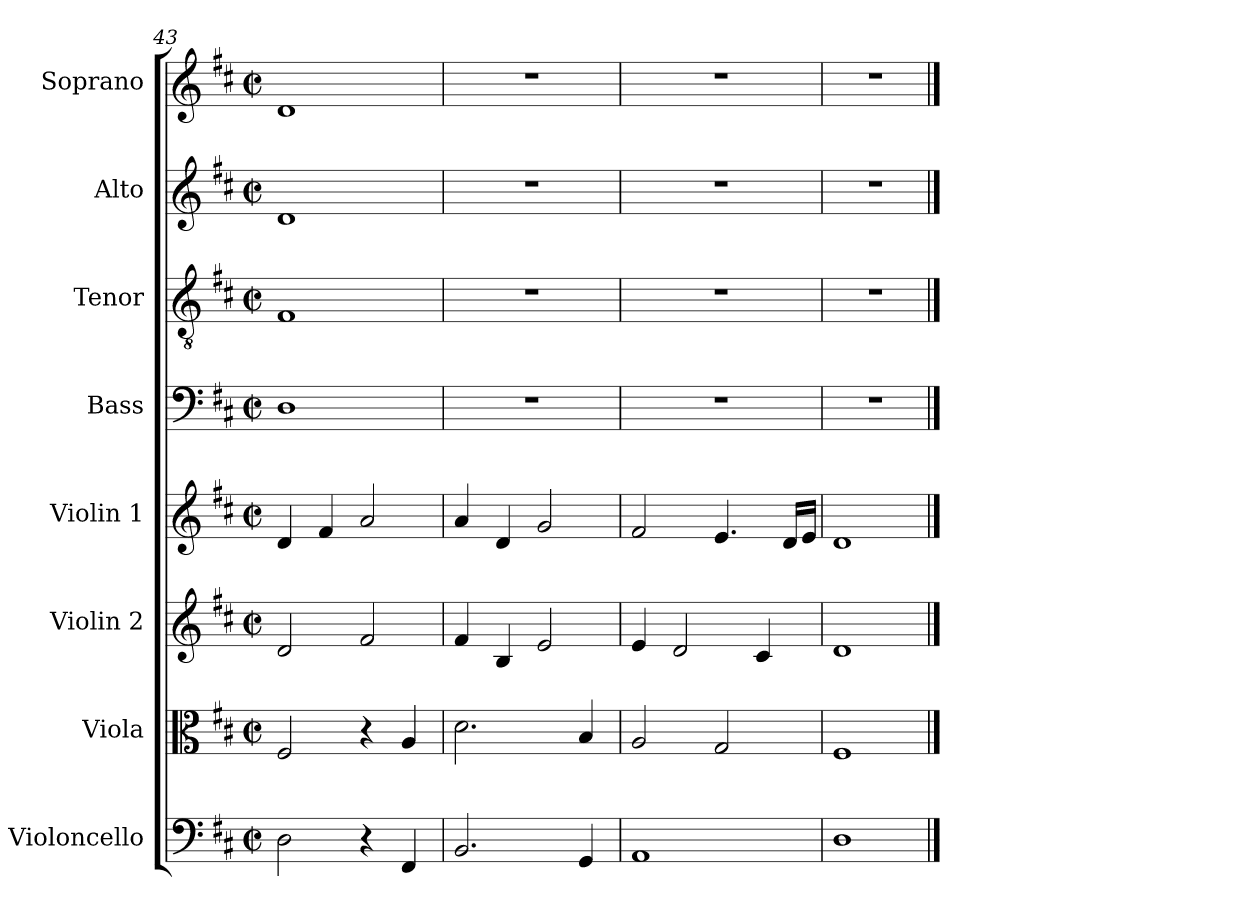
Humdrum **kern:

**kern	**kern	**kern	**kern	**kern	**kern	**kern	**kern
*part8	*part7	*part6	*part5	*part4	*part3	*part2	*part1
*staff8	*staff7	*staff6	*staff5	*staff4	*staff3	*staff2	*staff1
*I"Violoncello	*I"Viola	*I"Violin 2	*I"Violin 1	*I"Bass	*I"Tenor	*I"Alto	*I"Soprano
*I'Vc.	*I'Vla.	*I'Vln. 2	*I'Vln. 1	*I'B.	*I'T.	*I'A.	*I'S.
*clefF4	*clefC3	*clefG2	*clefG2	*clefF4	*clefGv2	*clefG2	*clefG2
*	*	*	*	*	*ITrd7c12	*	*
*k[f#c#]	*k[f#c#]	*k[f#c#]	*k[f#c#]	*k[f#c#]	*k[f#c#]	*k[f#c#]	*k[f#c#]
*D:	*D:	*D:	*D:	*D:	*D:	*D:	*D:
*M2/2	*M2/2	*M2/2	*M2/2	*M2/2	*M2/2	*M2/2	*M2/2
*met(c|)	*met(c|)	*met(c|)	*met(c|)	*met(c|)	*met(c|)	*met(c|)	*met(c|)
=43	=43	=43	=43	=43	=43	=43	=43
2Di\	2F#i/	2di/	4di/	1Di	1FF#i	1di	1di
.	.	.	4f#i/	.	.	.	.
4r	4r	2f#i/	2ai/	.	.	.	.
4FF#i/	4Ai/	.	.	.	.	.	.
=44	=44	=44	=44	=44	=44	=44	=44
2.BBi/	2.di\	4f#i/	4ai/	1r	1r	1r	1r
.	.	4Bi/	4di/	.	.	.	.
.	.	2ei/	2gi/	.	.	.	.
4GGi/	4Bi/	.	.	.	.	.	.
=45	=45	=45	=45	=45	=45	=45	=45
1AAi	2Ai/	4ei/	2f#i/	1r	1r	1r	1r
.	.	2di/	.	.	.	.	.
.	2Gi/	.	4.ei/	.	.	.	.
.	.	4c#i/	.	.	.	.	.
.	.	.	16di/LL	.	.	.	.
.	.	.	16ei/JJ	.	.	.	.
=46	=46	=46	=46	=46	=46	=46	=46
1Di	1F#i	1di	1di	1r	1r	1r	1r
==	==	==	==	==	==	==	==
*-	*-	*-	*-	*-	*-	*-	*-
